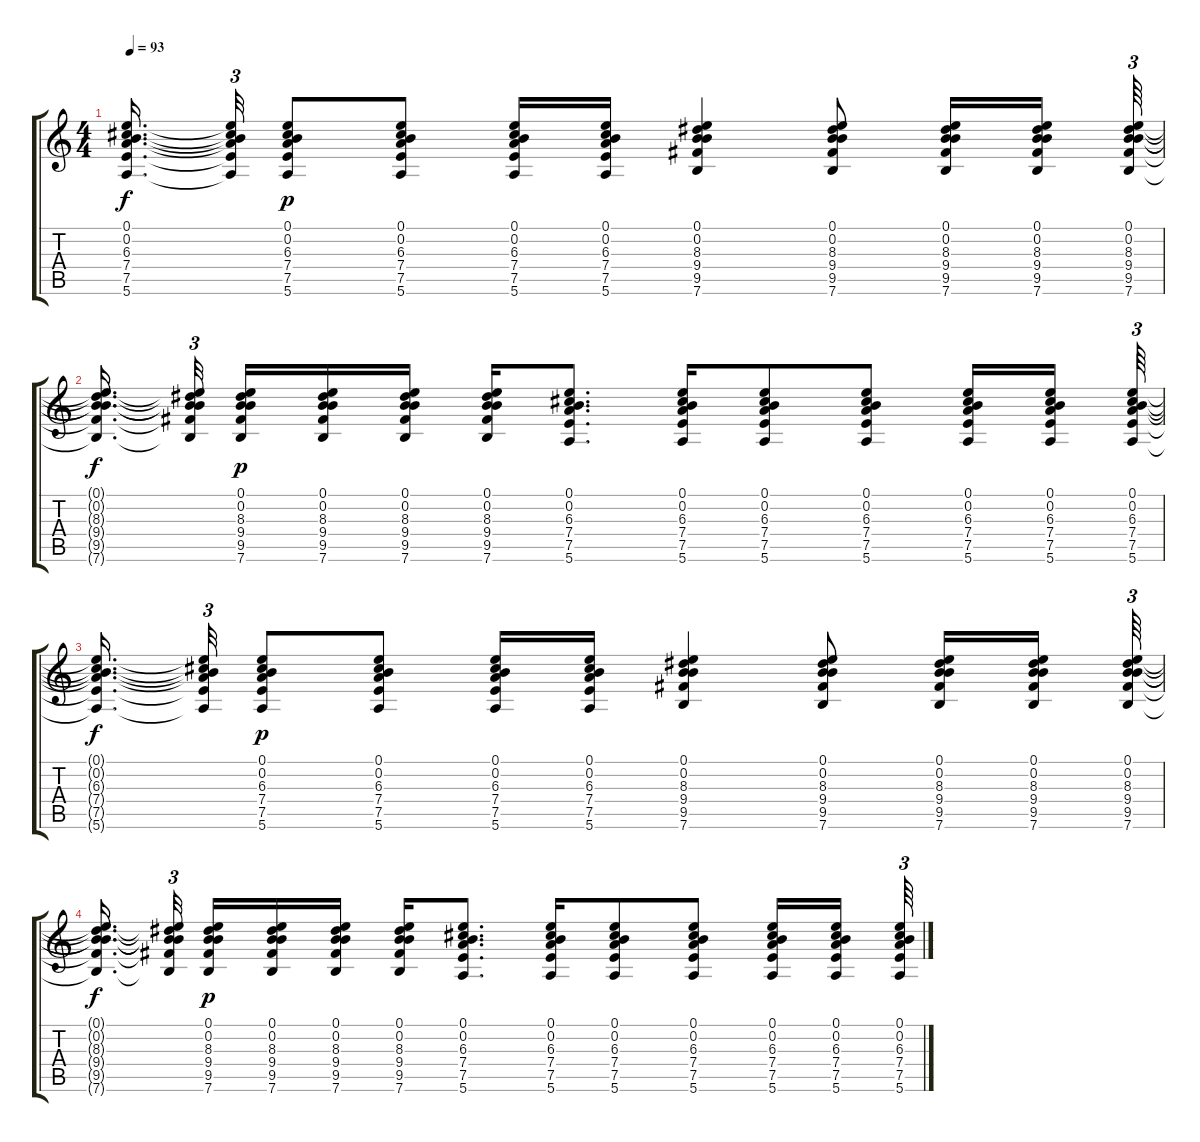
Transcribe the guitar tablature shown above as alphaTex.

\track "" {instrument acousticguitarsteel}
\staff {score tabs}
\tuning (E4 B3 G3 D3 A2 E2) {hide}
\ts (4 4)
\tempo 93
\clef g2
\ks c
(0.1{t} 0.2{t} 6.3{t} 7.4{t} 7.5{t} 5.6{t}).16{d dy f beam splitsecondary} (0.1{t} 0.2{t} 6.3{t} 7.4{t} 7.5{t} 5.6{t}).32{tu (3 2)} (0.1 0.2 6.3 7.4 7.5 5.6).8{dy p} (0.1 0.2 6.3 7.4 7.5 5.6).8 (0.1 0.2 6.3 7.4 7.5 5.6).16 (0.1 0.2 6.3 7.4 7.5 5.6).16 (0.1 0.2 8.3 9.4 9.5 7.6).4 (0.1 0.2 8.3 9.4 9.5 7.6).8 (0.1 0.2 8.3 9.4 9.5 7.6).16 (0.1 0.2 8.3 9.4 9.5 7.6).16{beam splitsecondary} (0.1 0.2 8.3 9.4 9.5 7.6).64{tu (3 2)} |
(0.1{t} 0.2{t} 8.3{t} 9.4{t} 9.5{t} 7.6{t}).16{d dy f beam splitsecondary} (0.1{t} 0.2{t} 8.3{t} 9.4{t} 9.5{t} 7.6{t}).32{tu (3 2) beam splitsecondary} (0.1 0.2 8.3 9.4 9.5 7.6).16{dy p} (0.1 0.2 8.3 9.4 9.5 7.6).16 (0.1 0.2 8.3 9.4 9.5 7.6).16 (0.1 0.2 8.3 9.4 9.5 7.6).16 (0.1 0.2 6.3 7.4 7.5 5.6).8{d} (0.1 0.2 6.3 7.4 7.5 5.6).16 (0.1 0.2 6.3 7.4 7.5 5.6).8 (0.1 0.2 6.3 7.4 7.5 5.6).8 (0.1 0.2 6.3 7.4 7.5 5.6).16 (0.1 0.2 6.3 7.4 7.5 5.6).16{beam splitsecondary} (0.1 0.2 6.3 7.4 7.5 5.6).64{tu (3 2)} |
(0.1{t} 0.2{t} 6.3{t} 7.4{t} 7.5{t} 5.6{t}).16{d dy f beam splitsecondary} (0.1{t} 0.2{t} 6.3{t} 7.4{t} 7.5{t} 5.6{t}).32{tu (3 2)} (0.1 0.2 6.3 7.4 7.5 5.6).8{dy p} (0.1 0.2 6.3 7.4 7.5 5.6).8 (0.1 0.2 6.3 7.4 7.5 5.6).16 (0.1 0.2 6.3 7.4 7.5 5.6).16 (0.1 0.2 8.3 9.4 9.5 7.6).4 (0.1 0.2 8.3 9.4 9.5 7.6).8 (0.1 0.2 8.3 9.4 9.5 7.6).16 (0.1 0.2 8.3 9.4 9.5 7.6).16{beam splitsecondary} (0.1 0.2 8.3 9.4 9.5 7.6).64{tu (3 2)} |
(0.1{t} 0.2{t} 8.3{t} 9.4{t} 9.5{t} 7.6{t}).16{d dy f beam splitsecondary} (0.1{t} 0.2{t} 8.3{t} 9.4{t} 9.5{t} 7.6{t}).32{tu (3 2) beam splitsecondary} (0.1 0.2 8.3 9.4 9.5 7.6).16{dy p} (0.1 0.2 8.3 9.4 9.5 7.6).16 (0.1 0.2 8.3 9.4 9.5 7.6).16 (0.1 0.2 8.3 9.4 9.5 7.6).16 (0.1 0.2 6.3 7.4 7.5 5.6).8{d} (0.1 0.2 6.3 7.4 7.5 5.6).16 (0.1 0.2 6.3 7.4 7.5 5.6).8 (0.1 0.2 6.3 7.4 7.5 5.6).8 (0.1 0.2 6.3 7.4 7.5 5.6).16 (0.1 0.2 6.3 7.4 7.5 5.6).16{beam splitsecondary} (0.1 0.2 6.3 7.4 7.5 5.6).64{tu (3 2)}
